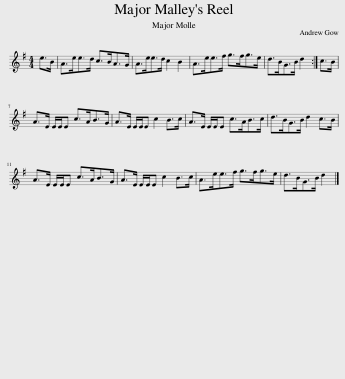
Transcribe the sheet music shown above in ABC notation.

X:1
L:1/8
M:4/4
I:linebreak $
K:G
V:1 treble
V:1
 e>B | A>ee>d c>BA>G | A>ee>d c2 B2 | A>ee>f g>fg>e | d>BG>B d2 :| %5
 c>B |$ A>E E/E/E c>AB>G | A>E E/E/E c2 B>c | A>E E/E/E c>AB>c | d>BG>B d2 c>B |$ %10
 A>E E/E/E c>AB>G | A>E E/E/E c2 B>c | A>ee>f g>fg>e | d>BG>B d2 |] %14
